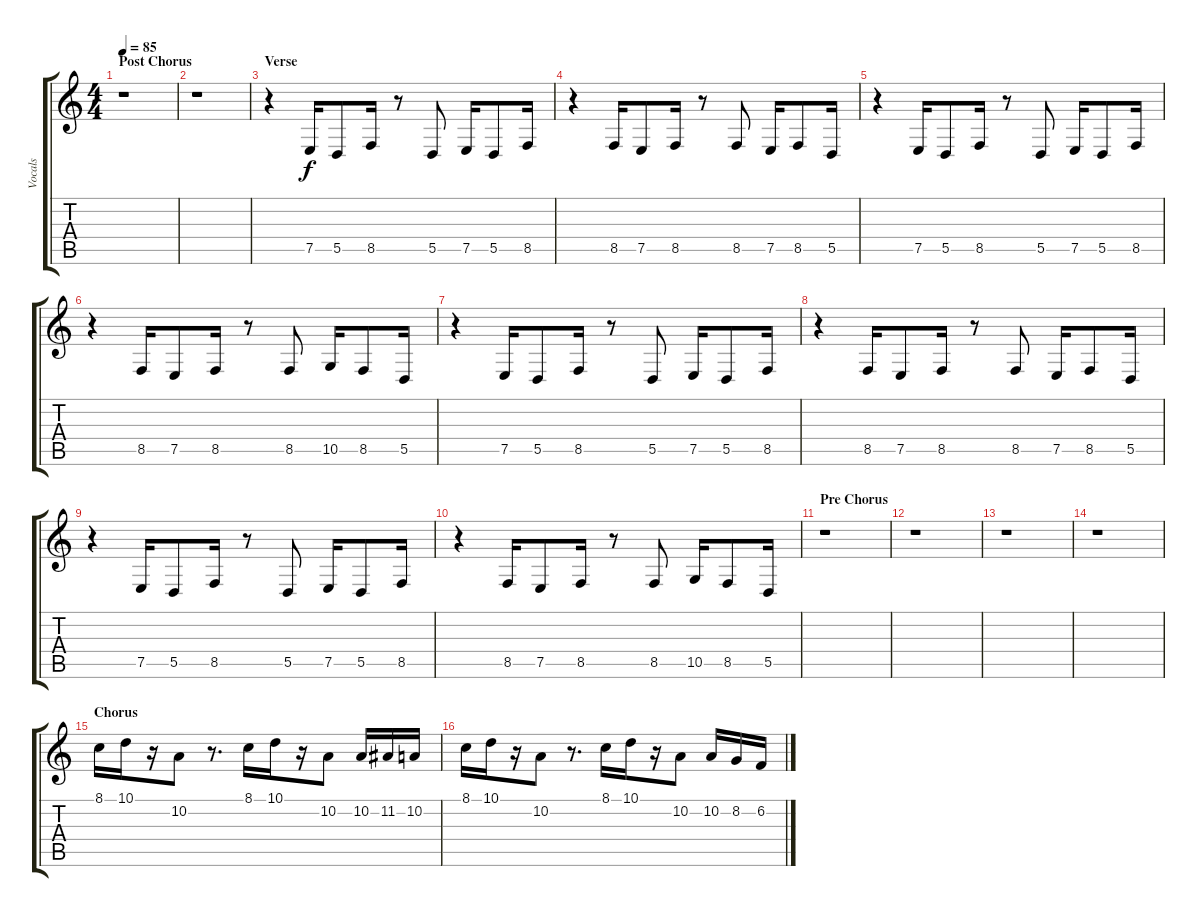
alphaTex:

\track ("Vocals" "Vocals") {instrument lead8bassandlead}
\staff {score tabs}
\tuning (E4 B3 G3 D3 A2 D2) {hide}
\ts (4 4)
\section ("" "Post Chorus")
\tempo 85
\clef g2
\ks c
r.1{dy f} |
r.1 |
\section ("" "Verse")
r.4 7.5.16 5.5.8 8.5.16 r.8 5.5.8 7.5.16 5.5.8 8.5.16 |
r.4 8.5.16 7.5.8 8.5.16 r.8 8.5.8 7.5.16 8.5.8 5.5.16 |
r.4 7.5.16 5.5.8 8.5.16 r.8 5.5.8 7.5.16 5.5.8 8.5.16 |
r.4 8.5.16 7.5.8 8.5.16 r.8 8.5.8 10.5.16 8.5.8 5.5.16 |
r.4 7.5.16 5.5.8 8.5.16 r.8 5.5.8 7.5.16 5.5.8 8.5.16 |
r.4 8.5.16 7.5.8 8.5.16 r.8 8.5.8 7.5.16 8.5.8 5.5.16 |
r.4 7.5.16 5.5.8 8.5.16 r.8 5.5.8 7.5.16 5.5.8 8.5.16 |
r.4 8.5.16 7.5.8 8.5.16 r.8 8.5.8 10.5.16 8.5.8 5.5.16 |
\section ("" "Pre Chorus")
r.1 |
r.1 |
r.1 |
r.1 |
\section ("" "Chorus")
8.1.16 10.1.16 r.16 10.2.8 r.8{d} 8.1.16 10.1.16 r.16 10.2.8 10.2.16 11.2.16 10.2.16 |
8.1.16 10.1.16 r.16 10.2.8 r.8{d} 8.1.16 10.1.16 r.16 10.2.8 10.2.16 8.2.16 6.2.16
